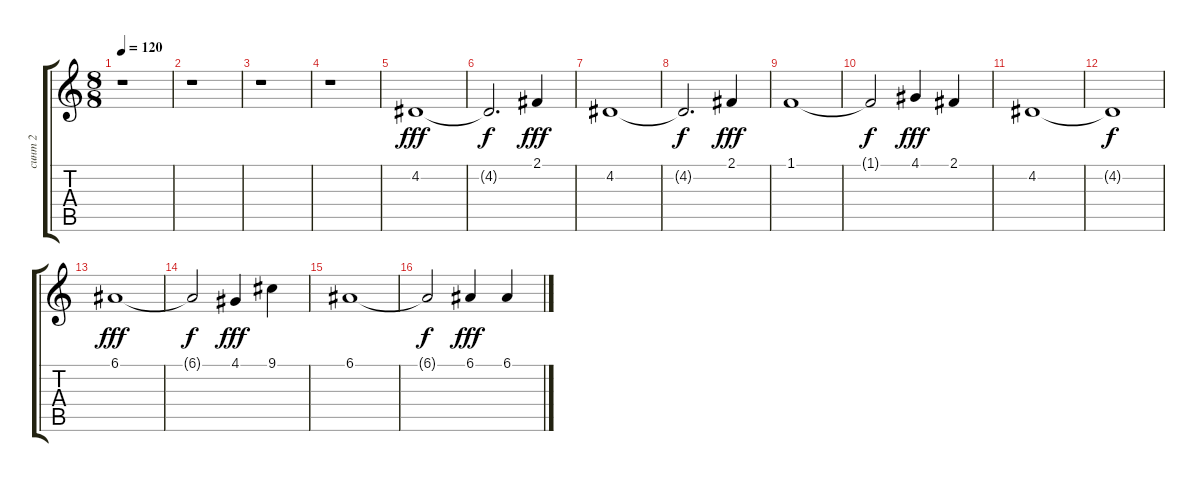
\track ("синт 2" "синт 2") {instrument pad1newage}
\staff {score tabs}
\tuning (E4 B3 G3 D3 A2 E2) {hide}
\ts (8 8)
\tempo 120
\clef g2
\ks c
r.1{dy fff} |
r.1 |
r.1 |
r.1 |
4.2.1 |
4.2{t}.2{d dy f} 2.1.4{dy fff} |
4.2.1 |
4.2{t}.2{d dy f} 2.1.4{dy fff} |
1.1.1 |
1.1{t}.2{dy f} 4.1.4{dy fff} 2.1.4 |
4.2.1 |
4.2{t}.1{dy f} |
6.1.1{dy fff} |
6.1{t}.2{dy f} 4.1.4{dy fff} 9.1.4 |
6.1.1 |
6.1{t}.2{dy f} 6.1.4{dy fff} 6.1.4
